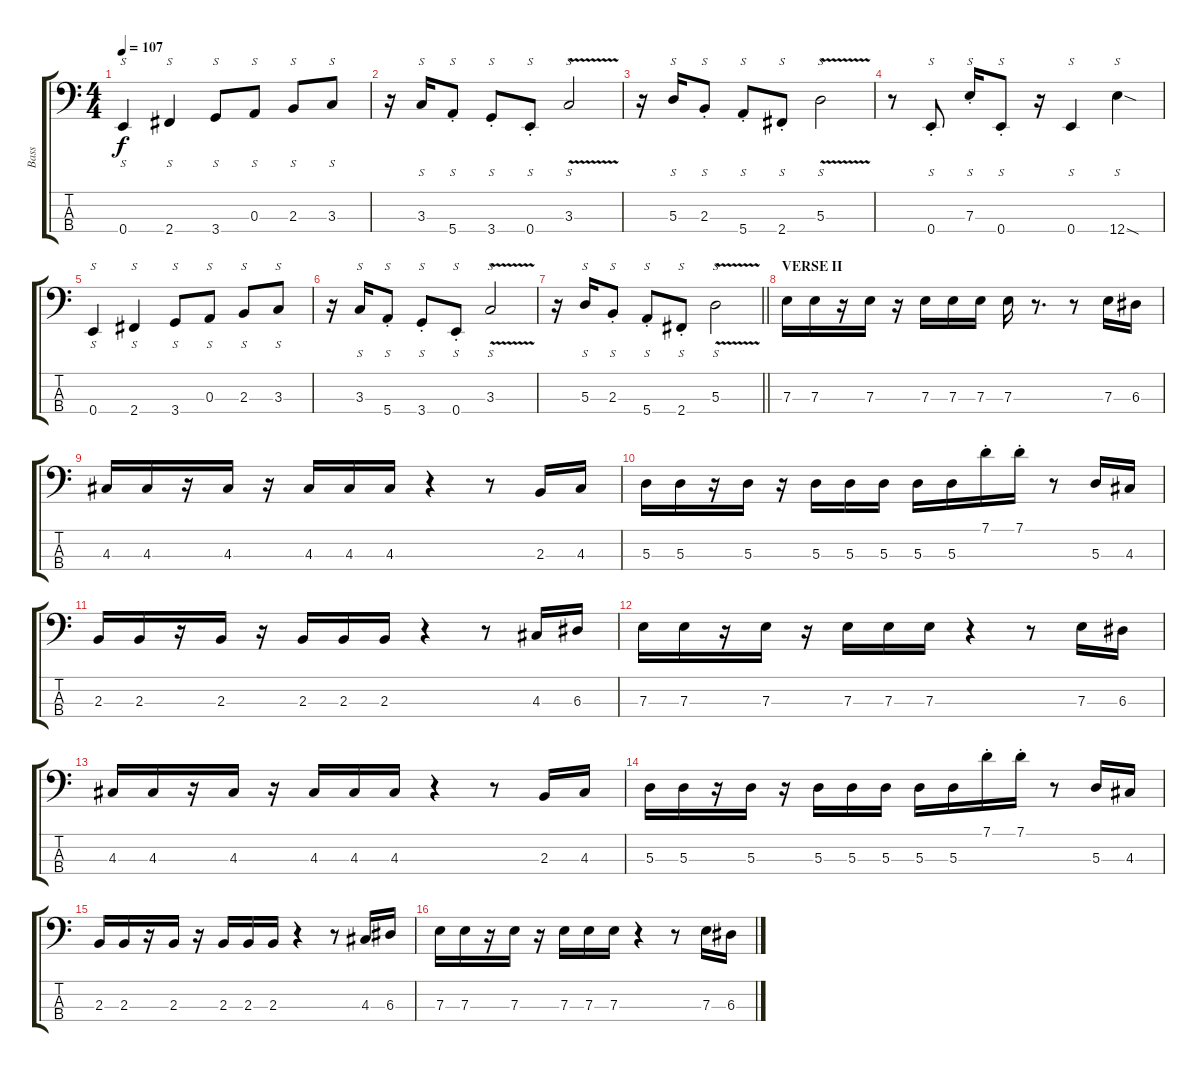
\track ("Bass" "Bass") {instrument slapbass1}
\staff {score tabs}
\tuning (G2 D2 A1 E1) {hide}
\ts (4 4)
\tempo 107
\clef f4
\ks c
0.4.4{s dy f} 2.4.4{s} 3.4.8{s} 0.3.8{s} 2.3.8{s} 3.3.8{s} |
r.16 3.3.16{s} 5.4{st}.8{s} 3.4{st}.8{s} 0.4{st}.8{s} 3.3{v}.2{s} |
r.16 5.3.16{s} 2.3{st}.8{s} 5.4{st}.8{s} 2.4{st}.8{s} 5.3{v}.2{s} |
r.8 0.4{st}.8{s} 7.3{st}.16{s} 0.4{st}.8{s} r.16 0.4.4{s} 12.4{sod}.4{s} |
0.4.4{s} 2.4.4{s} 3.4.8{s} 0.3.8{s} 2.3.8{s} 3.3.8{s} |
r.16 3.3.16{s} 5.4{st}.8{s} 3.4{st}.8{s} 0.4{st}.8{s} 3.3{v}.2{s} |
\barLineRight lightlight
r.16 5.3.16{s} 2.3{st}.8{s} 5.4{st}.8{s} 2.4{st}.8{s} 5.3{v}.2{s} |
\section ("" "VERSE II")
7.3.16{instrument electricbassfinger} 7.3.16 r.16 7.3.16 r.16 7.3.16 7.3.16 7.3.16 7.3.16 r.8{d} r.8 7.3.16 6.3.16 |
4.3.16 4.3.16 r.16 4.3.16 r.16 4.3.16 4.3.16 4.3.16 r.4 r.8 2.3.16 4.3.16 |
5.3.16 5.3.16 r.16 5.3.16 r.16 5.3.16 5.3.16 5.3.16 5.3.16 5.3.16 7.1{st}.16 7.1{st}.16 r.8 5.3.16 4.3.16 |
2.3.16 2.3.16 r.16 2.3.16 r.16 2.3.16 2.3.16 2.3.16 r.4 r.8 4.3.16 6.3.16 |
7.3.16{instrument electricbassfinger} 7.3.16 r.16 7.3.16 r.16 7.3.16 7.3.16 7.3.16 r.4 r.8 7.3.16 6.3.16 |
4.3.16 4.3.16 r.16 4.3.16 r.16 4.3.16 4.3.16 4.3.16 r.4 r.8 2.3.16 4.3.16 |
5.3.16 5.3.16 r.16 5.3.16 r.16 5.3.16 5.3.16 5.3.16 5.3.16 5.3.16 7.1{st}.16 7.1{st}.16 r.8 5.3.16 4.3.16 |
2.3.16 2.3.16 r.16 2.3.16 r.16 2.3.16 2.3.16 2.3.16 r.4 r.8 4.3.16 6.3.16 |
7.3.16{instrument electricbassfinger} 7.3.16 r.16 7.3.16 r.16 7.3.16 7.3.16 7.3.16 r.4 r.8 7.3.16 6.3.16
